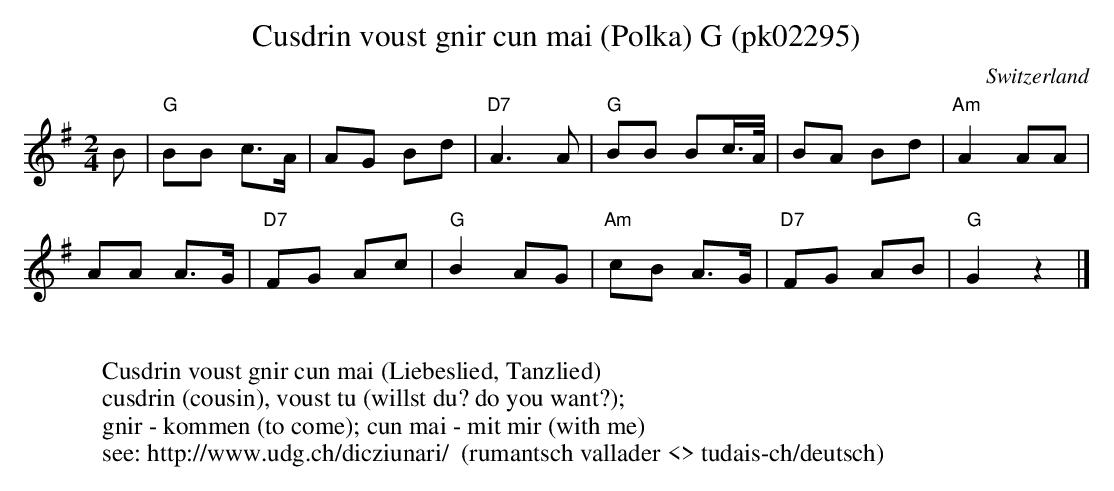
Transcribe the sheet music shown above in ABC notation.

X:1
T:Cusdrin voust gnir cun mai (Polka) G (pk02295)
O:Switzerland
M:2/4
L:1/8
K:G major
B | "G"BB c>A |  AG Bd | "D7"A3A  | "G"BB Bc/>A/ | BA Bd | "Am"A2AA |
AA A>G | "D7"FG Ac | "G"B2 AG | "Am"cB A>G | "D7"FG AB | "G"G2z2 |]
W:
W:Cusdrin voust gnir cun mai (Liebeslied, Tanzlied)
W:cusdrin (cousin), voust tu (willst du? do you want?);
W:gnir - kommen (to come); cun mai - mit mir (with me)
W: see: http://www.udg.ch/dicziunari/  (rumantsch vallader <> tudais-ch/deutsch)
